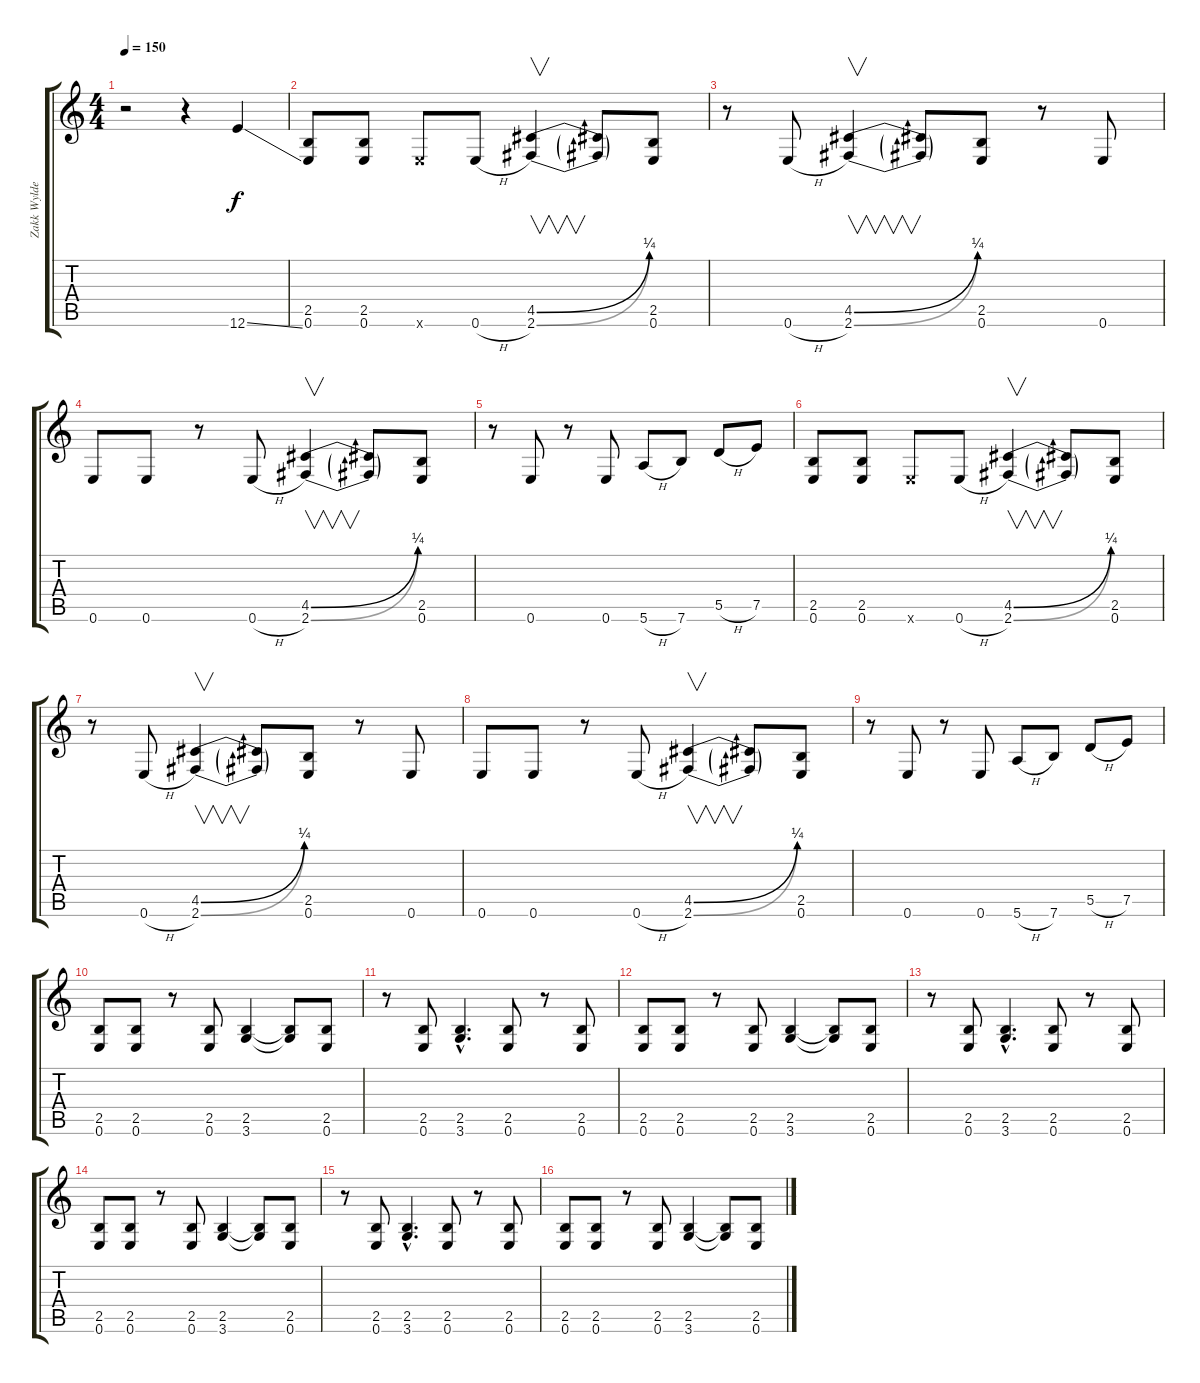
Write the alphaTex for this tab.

\track ("Zakk Wylde " "Zakk Wylde") {instrument distortionguitar}
\staff {score tabs}
\tuning (E4 B3 G3 D3 A2 E2) {hide}
\ts (4 4)
\tempo 150
\clef g2
\ks c
r.2{dy f} r.4 12.6{ss}.4 |
(2.5 0.6).8 (2.5 0.6).8 0.6{x}.8 0.6{h}.8 (4.5{be (bend 0 0 60 1)} 2.6{be (bend 0 0 60 1)}).4{v} (4.5{t} 2.6{t}).8 (2.5 0.6).8 |
r.8 0.6{h}.8 (4.5{be (bend 0 0 60 1)} 2.6{be (bend 0 0 60 1)}).4{v} (4.5{t} 2.6{t}).8 (2.5 0.6).8 r.8 0.6.8 |
0.6.8 0.6.8 r.8 0.6{h}.8 (4.5{be (bend 0 0 60 1)} 2.6{be (bend 0 0 60 1)}).4{v} (4.5{t} 2.6{t}).8 (2.5 0.6).8 |
r.8 0.6.8 r.8 0.6.8 5.6{h}.8 7.6.8 5.5{h}.8 7.5.8 |
(2.5 0.6).8 (2.5 0.6).8 0.6{x}.8 0.6{h}.8 (4.5{be (bend 0 0 60 1)} 2.6{be (bend 0 0 60 1)}).4{v} (4.5{t} 2.6{t}).8 (2.5 0.6).8 |
r.8 0.6{h}.8 (4.5{be (bend 0 0 60 1)} 2.6{be (bend 0 0 60 1)}).4{v} (4.5{t} 2.6{t}).8 (2.5 0.6).8 r.8 0.6.8 |
0.6.8 0.6.8 r.8 0.6{h}.8 (4.5{be (bend 0 0 60 1)} 2.6{be (bend 0 0 60 1)}).4{v} (4.5{t} 2.6{t}).8 (2.5 0.6).8 |
r.8 0.6.8 r.8 0.6.8 5.6{h}.8 7.6.8 5.5{h}.8 7.5.8 |
(2.5 0.6).8 (2.5 0.6).8 r.8 (2.5 0.6).8 (2.5 3.6).4 (2.5{t} 3.6{t}).8 (2.5 0.6).8 |
r.8 (2.5 0.6).8 (2.5{hac} 3.6{hac}).4{d} (2.5 0.6).8 r.8 (2.5 0.6).8 |
(2.5 0.6).8 (2.5 0.6).8 r.8 (2.5 0.6).8 (2.5 3.6).4 (2.5{t} 3.6{t}).8 (2.5 0.6).8 |
r.8 (2.5 0.6).8 (2.5{hac} 3.6{hac}).4{d} (2.5 0.6).8 r.8 (2.5 0.6).8 |
(2.5 0.6).8 (2.5 0.6).8 r.8 (2.5 0.6).8 (2.5 3.6).4 (2.5{t} 3.6{t}).8 (2.5 0.6).8 |
r.8 (2.5 0.6).8 (2.5{hac} 3.6{hac}).4{d} (2.5 0.6).8 r.8 (2.5 0.6).8 |
(2.5 0.6).8 (2.5 0.6).8 r.8 (2.5 0.6).8 (2.5 3.6).4 (2.5{t} 3.6{t}).8 (2.5 0.6).8
